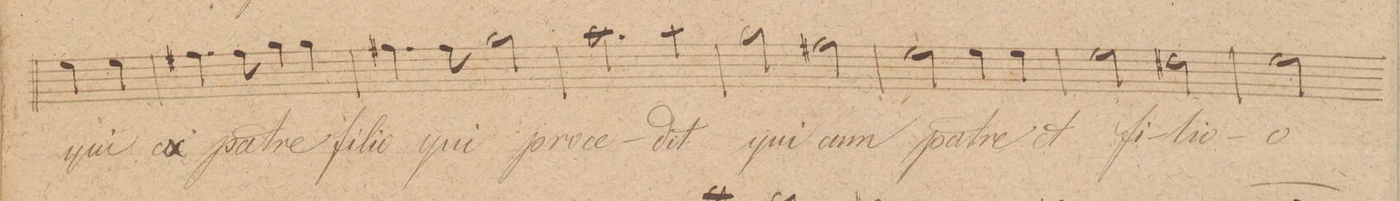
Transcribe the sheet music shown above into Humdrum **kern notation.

**kern	**text	**dynam
*I"Canto.	*	*
*clefC1	*	*
*k[f#c#g#]	*	*
*met(c|)	*	*
*M2/2	*	*
4cc#\	qui	.
4cc#\	ex	.
=140	=140	=140
4.dd#X\	pa-	.
8dd#\	-tre	.
4ee\	fi-	.
4ee\	-li-	.
=141	=141	=141
4.dd#X\	-o	.
8dd#\	qui	.
2ee\	pro-	.
=142	=142	=142
2.ff#\	-ce-	.
4ff#\	-dit	.
=143	=143	=143
2ee\	qui	.
2dd#X\	cum	.
=144	=144	=144
2cc#\	pa-	.
4cc#\	-tre	.
4cc#\	et	.
=145	=145	=145
2cc#\	fi-	.
2b#X\	-lio-	.
=146	=146	=146
2cc#\	-o	.
*-	*-	*-
